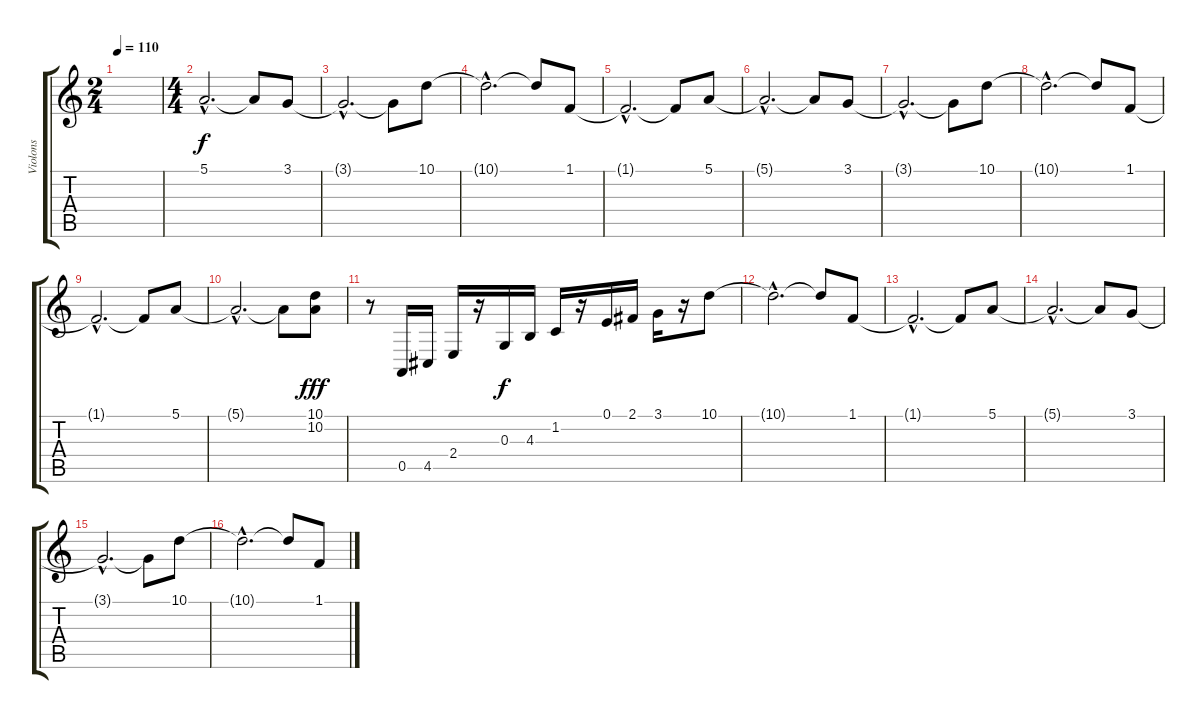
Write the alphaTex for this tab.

\track ("Violons" "Violons") {instrument violin}
\staff {score tabs}
\tuning (E4 B3 G3 D3 A2 E2) {hide}
\ts (2 4)
\tempo 110
\clef g2
\ks c
|
\ts (4 4)
5.1{hac}.2{d} 5.1{t}.8 3.1.8 |
3.1{hac t}.2{d} 3.1{t}.8 10.1.8 |
10.1{hac t}.2{d} 10.1{t}.8 1.1.8 |
1.1{hac t}.2{d} 1.1{t}.8 5.1.8 |
5.1{hac t}.2{d} 5.1{t}.8 3.1.8 |
3.1{hac t}.2{d} 3.1{t}.8 10.1.8 |
10.1{hac t}.2{d} 10.1{t}.8 1.1.8 |
1.1{hac t}.2{d} 1.1{t}.8 5.1.8 |
5.1{hac t}.2{d} 5.1{t}.8 (10.1 10.2).8{dy fff} |
r.8 0.5.16 4.5.16 2.4.16 r.16 0.3.16{dy f} 4.3.16 1.2.16 r.16 0.1.16 2.1.16 3.1.16 r.16 10.1.8 |
10.1{hac t}.2{d} 10.1{t}.8 1.1.8 |
1.1{hac t}.2{d} 1.1{t}.8 5.1.8 |
5.1{hac t}.2{d} 5.1{t}.8 3.1.8 |
3.1{hac t}.2{d} 3.1{t}.8 10.1.8 |
10.1{hac t}.2{d} 10.1{t}.8 1.1.8
